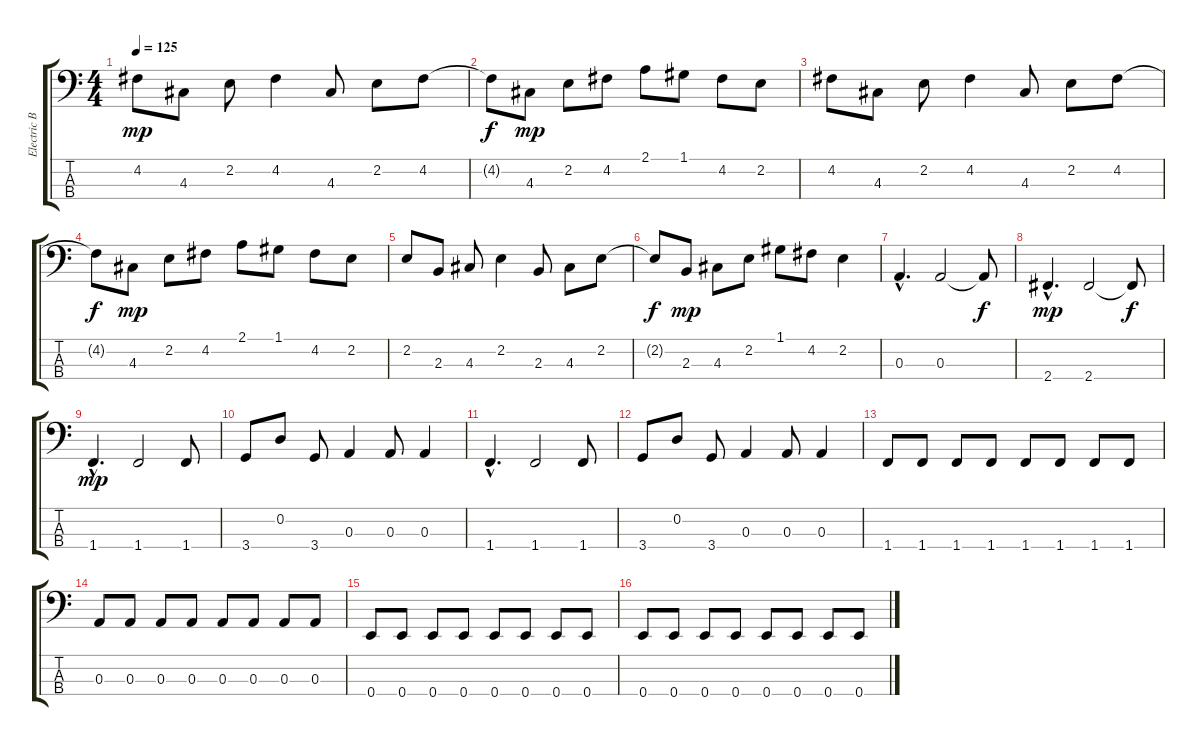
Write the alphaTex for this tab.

\track ("Electric Bass (finger)" "Electric B") {instrument electricbassfinger}
\staff {score tabs}
\tuning (G2 D2 A1 E1) {hide}
\ts (4 4)
\tempo 125
\clef f4
\ks c
4.2.8{dy mp} 4.3.8 2.2.8 4.2.4 4.3.8 2.2.8 4.2.8 |
4.2{t}.8{dy f} 4.3.8{dy mp} 2.2.8 4.2.8 2.1.8 1.1.8 4.2.8 2.2.8 |
4.2.8 4.3.8 2.2.8 4.2.4 4.3.8 2.2.8 4.2.8 |
4.2{t}.8{dy f} 4.3.8{dy mp} 2.2.8 4.2.8 2.1.8 1.1.8 4.2.8 2.2.8 |
2.2.8 2.3.8 4.3.8 2.2.4 2.3.8 4.3.8 2.2.8 |
2.2{t}.8{dy f} 2.3.8{dy mp} 4.3.8 2.2.8 1.1.8 4.2.8 2.2.4 |
0.3{hac}.4{d} 0.3.2 0.3{t}.8{dy f} |
2.4{hac}.4{d dy mp} 2.4.2 2.4{t}.8{dy f} |
1.4{hac}.4{d dy mp} 1.4.2 1.4.8 |
3.4.8 0.2.8 3.4.8 0.3.4 0.3.8 0.3.4 |
1.4{hac}.4{d} 1.4.2 1.4.8 |
3.4.8 0.2.8 3.4.8 0.3.4 0.3.8 0.3.4 |
1.4.8 1.4.8 1.4.8 1.4.8 1.4.8 1.4.8 1.4.8 1.4.8 |
0.3.8 0.3.8 0.3.8 0.3.8 0.3.8 0.3.8 0.3.8 0.3.8 |
0.4.8 0.4.8 0.4.8 0.4.8 0.4.8 0.4.8 0.4.8 0.4.8 |
0.4.8 0.4.8 0.4.8 0.4.8 0.4.8 0.4.8 0.4.8 0.4.8
